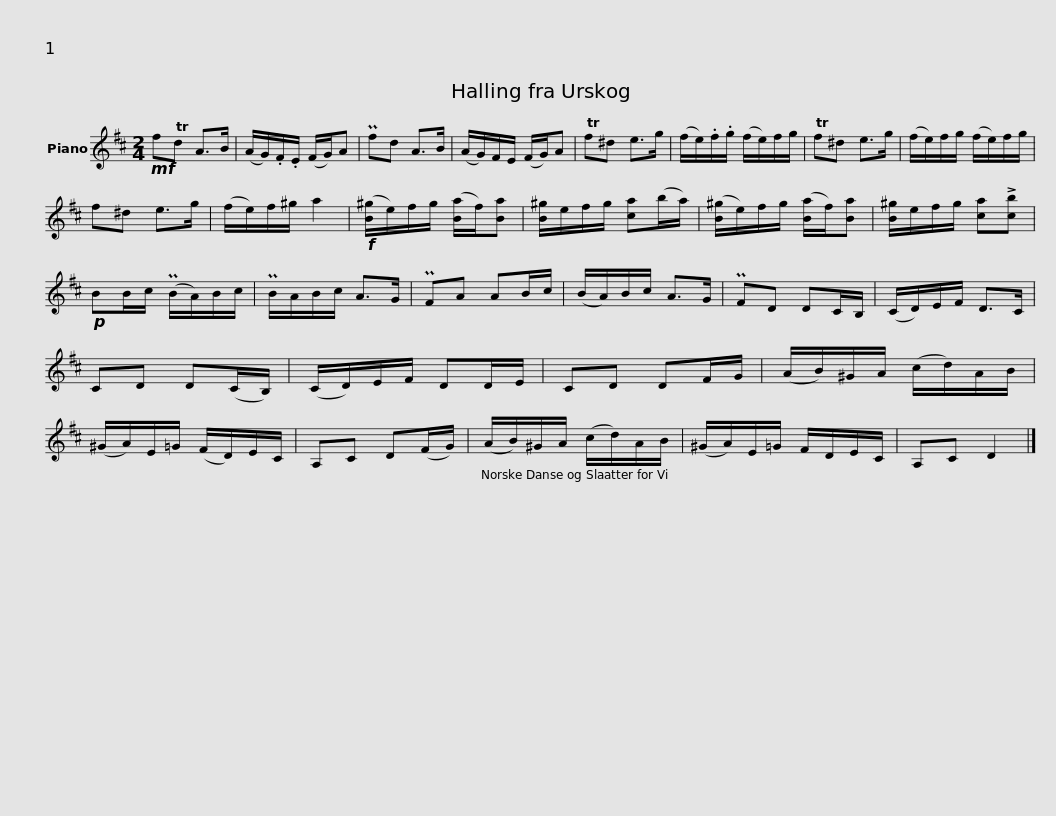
X:1
L:1/8
M:2/4
I:linebreak $
K:D
V:1 treble
V:1
!mf! fTd A>B | (A/G/).F/.E/ (F/G/)A | Pfd A>B | (A/G/)F/E/ (F/G/)A | Tf^d e>g | %5
 (f/e/).f/.g/ (f/e/)f/g/ | Tf^d e>g |$ (f/e/)f/g/ (f/e/)f/g/ | f^d e>g | (f/e/)f/^g/ a2 | %10
!f! ([B^g]/e/)f/g/ ([Ba]/f/)[Ba] | [B^g]/e/f/g/ [ca](b/a/) | ([B^g]/e/)f/g/ ([Ba]/f/)[Ba] |$ [B^g]/e/f/g/ [ca]!>![cb] |!p! BB/c/ (PB/A/)B/c/ | %15
 PB/A/B/c/ A>G | PFA AB/c/ | (B/A/)B/c/ A>G | PFD DC/B,/ | (C/D/)E/F/ D>C |$ %20
 CD D(C/B,/) | (C/D/)E/F/ DD/E/ | CD DF/G/ | (A/B/)^G/A/ (c/d/)A/B/ | (^G/A/)E/=G/ (F/D/)E/C/ | %25
 A,C D(F/G/) |$ (A/B/)^G/A/ (c/d/)A/B/ | (^G/A/)E/=G/ F/D/E/C/ | A,C D2 |] %29
